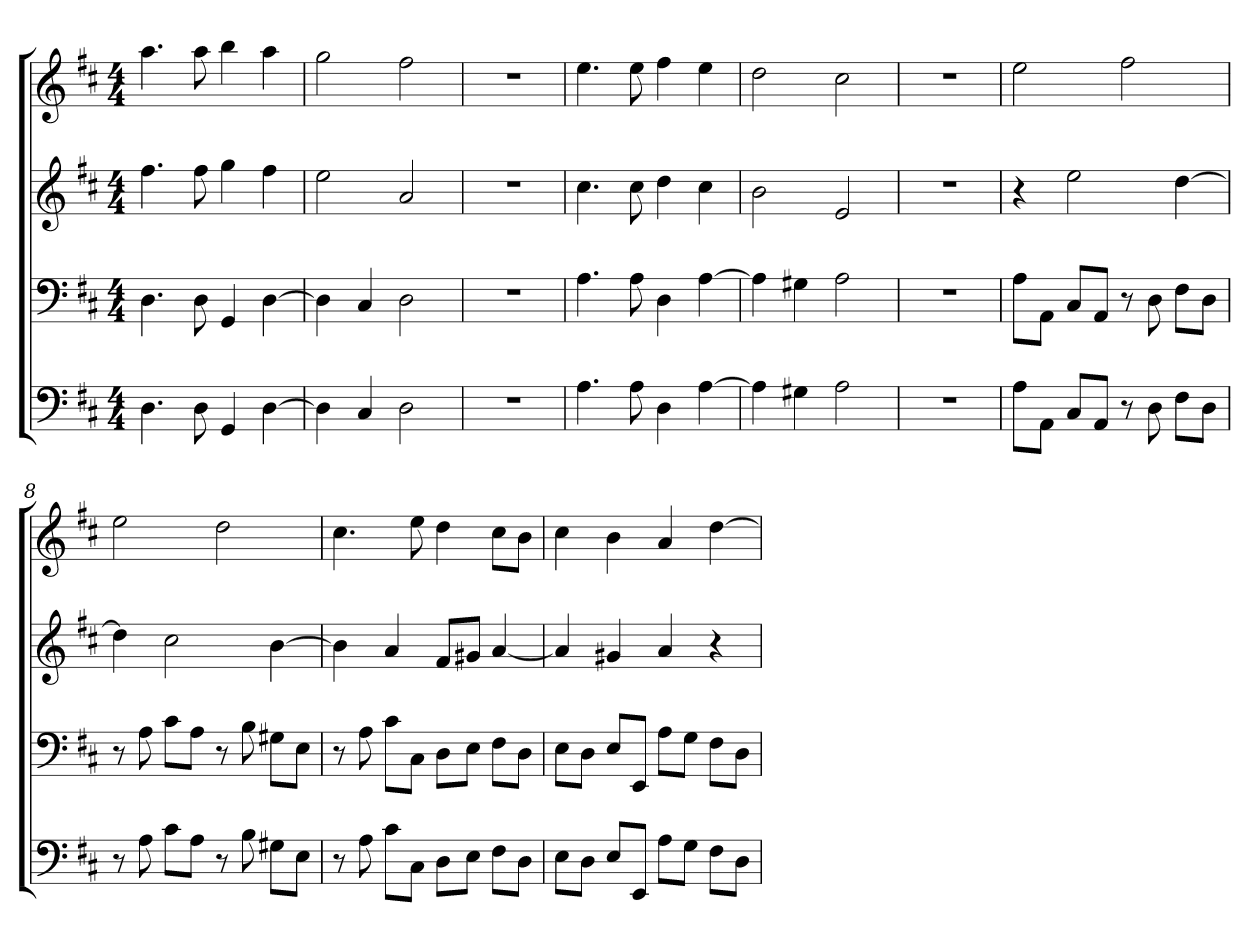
**kern	**kern	**kern	**kern
*part4	*part3	*part2	*part1
*staff4	*staff3	*staff2	*staff1
*k[f#c#]	*k[f#c#]	*k[f#c#]	*k[f#c#]
*D:	*D:	*D:	*D:
*M4/4	*M4/4	*M4/4	*M4/4
=1	=1	=1	=1
4.D	4.D	4.ff#	4.aa
8D	8D	8ff#	8aa
4GG	4GG	4gg	4bb
[4D	[4D	4ff#	4aa
=2	=2	=2	=2
4D]	4D]	2ee	2gg
4C#	4C#	.	.
2D	2D	2a	2ff#
=3	=3	=3	=3
1r	1r	1r	1r
=4	=4	=4	=4
4.A	4.A	4.cc#	4.ee
8A	8A	8cc#	8ee
4D	4D	4dd	4ff#
[4A	[4A	4cc#	4ee
=5	=5	=5	=5
4A]	4A]	2b	2dd
4G#X	4G#X	.	.
2A	2A	2e	2cc#
=6	=6	=6	=6
1r	1r	1r	1r
=7	=7	=7	=7
8AL	8AL	4r	2ee
8AAJ	8AAJ	.	.
8C#L	8C#L	2ee	.
8AAJ	8AAJ	.	.
8r	8r	.	2ff#
8D	8D	.	.
8F#L	8F#L	[4dd	.
8DJ	8DJ	.	.
=8	=8	=8	=8
8r	8r	4dd]	2ee
8A	8A	.	.
8c#L	8c#L	2cc#	.
8AJ	8AJ	.	.
8r	8r	.	2dd
8B	8B	.	.
8G#XL	8G#XL	[4b	.
8EJ	8EJ	.	.
=9	=9	=9	=9
8r	8r	4b]	4.cc#
8A	8A	.	.
8c#L	8c#L	4a	.
8C#J	8C#J	.	8ee
8DL	8DL	8f#L	4dd
8EJ	8EJ	8g#XJ	.
8F#L	8F#L	[4a	8cc#L
8DJ	8DJ	.	8bJ
=10	=10	=10	=10
8EL	8EL	4a]	4cc#
8DJ	8DJ	.	.
8EL	8EL	4g#X	4b
8EEJ	8EEJ	.	.
8AL	8AL	4a	4a
8GJ	8GJ	.	.
8F#L	8F#L	4r	[4dd
8DJ	8DJ	.	.
=	=	=	=
*-	*-	*-	*-
